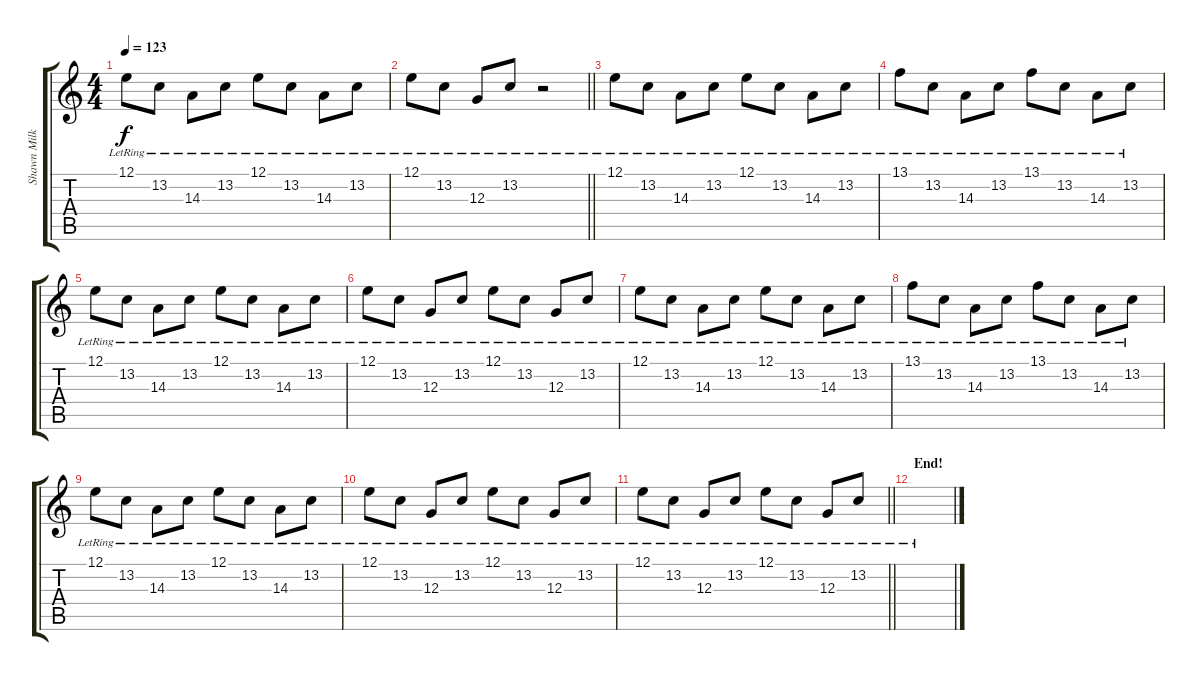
\track ("Shawn Milke (Studio) [Piano]" "Shawn Milk") {instrument brightacousticpiano}
\staff {score tabs}
\tuning (E4 B3 G3 D3 A2 E2) {hide}
\ts (4 4)
\tempo 123
\clef g2
\ks c
12.1{lr}.8{dy f} 13.2{lr}.8 14.3{lr}.8 13.2{lr}.8 12.1{lr}.8 13.2{lr}.8 14.3{lr}.8 13.2{lr}.8 |
\barLineRight lightlight
12.1{lr}.8 13.2{lr}.8 12.3{lr}.8 13.2{lr}.8 r.2 |
12.1{lr}.8 13.2{lr}.8 14.3{lr}.8 13.2{lr}.8 12.1{lr}.8 13.2{lr}.8 14.3{lr}.8 13.2{lr}.8 |
13.1{lr}.8 13.2{lr}.8 14.3{lr}.8 13.2{lr}.8 13.1{lr}.8 13.2{lr}.8 14.3{lr}.8 13.2{lr}.8 |
12.1{lr}.8 13.2{lr}.8 14.3{lr}.8 13.2{lr}.8 12.1{lr}.8 13.2{lr}.8 14.3{lr}.8 13.2{lr}.8 |
12.1{lr}.8 13.2{lr}.8 12.3{lr}.8 13.2{lr}.8 12.1{lr}.8 13.2{lr}.8 12.3{lr}.8 13.2{lr}.8 |
12.1{lr}.8 13.2{lr}.8 14.3{lr}.8 13.2{lr}.8 12.1{lr}.8 13.2{lr}.8 14.3{lr}.8 13.2{lr}.8 |
13.1{lr}.8 13.2{lr}.8 14.3{lr}.8 13.2{lr}.8 13.1{lr}.8 13.2{lr}.8 14.3{lr}.8 13.2{lr}.8 |
12.1{lr}.8 13.2{lr}.8 14.3{lr}.8 13.2{lr}.8 12.1{lr}.8 13.2{lr}.8 14.3{lr}.8 13.2{lr}.8 |
12.1{lr}.8 13.2{lr}.8 12.3{lr}.8 13.2{lr}.8 12.1{lr}.8 13.2{lr}.8 12.3{lr}.8 13.2{lr}.8 |
\barLineRight lightlight
12.1{lr}.8 13.2{lr}.8 12.3{lr}.8 13.2{lr}.8 12.1{lr}.8 13.2{lr}.8 12.3{lr}.8 13.2{lr}.8 |
\section ("" "End!")
